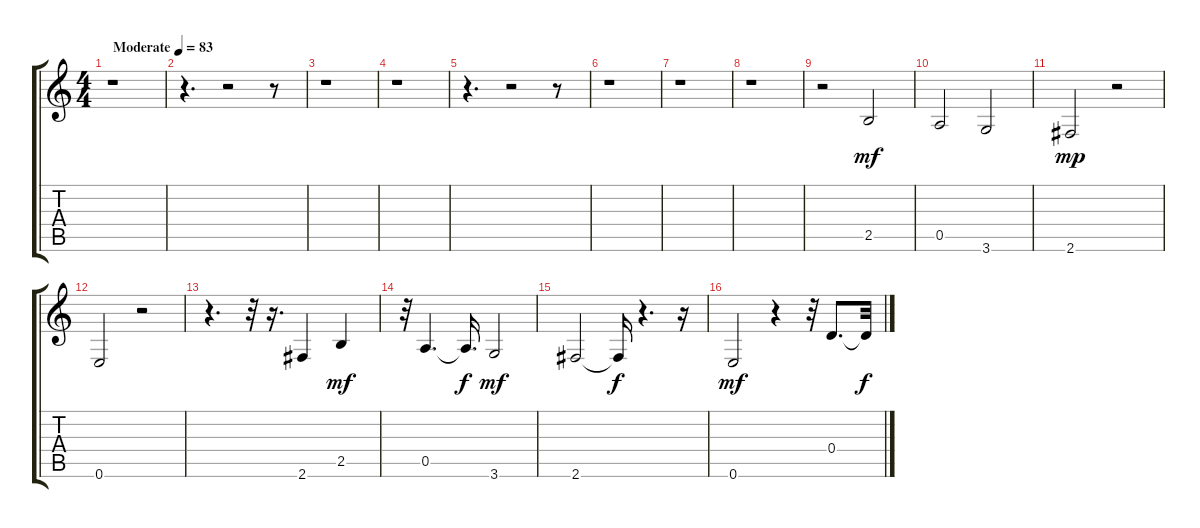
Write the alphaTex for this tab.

\track "" {instrument acousticbass}
\staff {score tabs}
\tuning (E4 B3 G3 D3 A2 E2) {hide}
\ts (4 4)
\tempo (83 "Moderate")
\clef g2
\ks c
r.1{dy mf instrument acousticbass} |
r.4{d} r.2 r.8 |
r.1 |
r.1 |
r.4{d} r.2 r.8 |
r.1 |
r.1 |
r.1 |
r.2 2.5.2 |
0.5.2 3.6.2 |
2.6.2{dy mp} r.2 |
0.6.2 r.2 |
r.4{d} r.32 r.16{d} 2.6.4 2.5.4{dy mf} |
r.32 0.5.4{d} 0.5{t}.16{d dy f} 3.6.2{dy mf} |
2.6.2 2.6{t}.16{dy f} r.4{d} r.16 |
0.6.2{dy mf} r.4 r.32 0.4.8{d} 0.4{t}.32{dy f}
